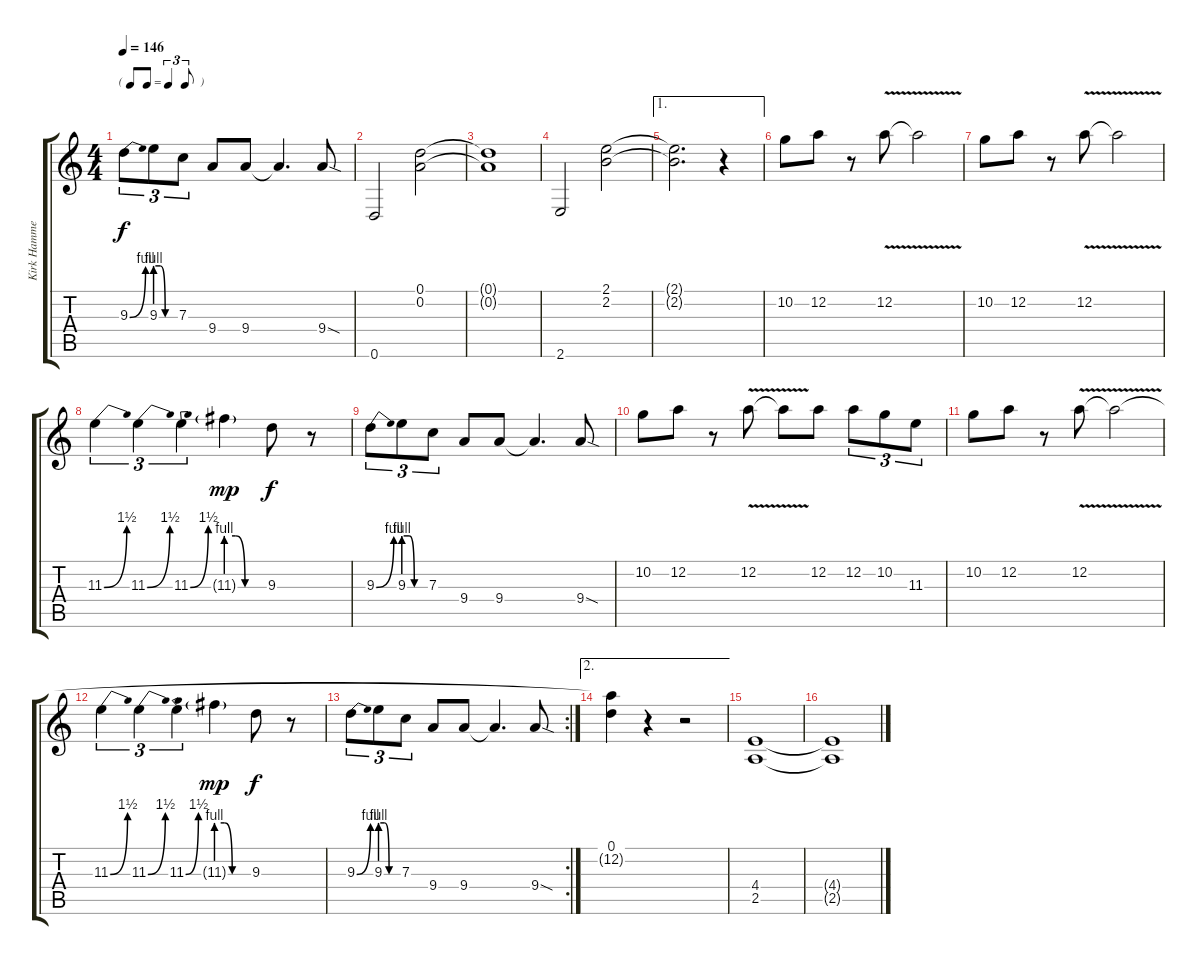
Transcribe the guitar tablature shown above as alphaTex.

\track ("Kirk Hammet" "Kirk Hamme") {instrument distortionguitar}
\staff {score tabs}
\tuning (D4 A3 F3 C3 G2 D2) {hide}
\ts (4 4)
\tf triplet8th
\tempo 146
\clef g2
\ks c
9.3{be (bend 0 0 60 4)}.8{tu (3 2) dy f} 9.3{be (custom 0 4 15 4 30 0 60 0)}.8{tu (3 2)} 7.3.8{tu (3 2)} 9.4.8 9.4.8 9.4{t}.4{d} 9.4{sod}.8 |
0.6.2 (0.1 0.2).2 |
(0.1{t} 0.2{t}).1 |
2.6.2 (2.1 2.2).2 |
\ae 1
(2.1{t} 2.2{t}).2{d} r.4 |
10.2.8 12.2.8 r.8 12.2{v}.8 12.2{t}.2 |
10.2.8 12.2.8 r.8 12.2{v}.8 12.2{t}.2 |
11.3{be (bend 0 0 60 6)}.4{tu (3 2)} 11.3{be (bend 0 0 60 6)}.4{tu (3 2)} 11.3{be (bend 0 0 60 6)}.4{tu (3 2)} 11.3{be (custom 0 4 15 4 30 0 60 0) g}.4{dy mp} 9.3.8{dy f} r.8 |
9.3{be (bend 0 0 60 4)}.8{tu (3 2)} 9.3{be (custom 0 4 15 4 30 0 60 0)}.8{tu (3 2)} 7.3.8{tu (3 2)} 9.4.8 9.4.8 9.4{t}.4{d} 9.4{sod}.8 |
10.2.8 12.2.8 r.8 12.2{v}.8 12.2{t}.8 12.2.8 12.2.8{tu (3 2)} 10.2.8{tu (3 2)} 11.3.8{tu (3 2)} |
10.2.8 12.2.8 r.8 12.2{v}.8 12.2{t}.2 |
11.3{be (bend 0 0 60 6)}.4{tu (3 2)} 11.3{be (bend 0 0 60 6)}.4{tu (3 2)} 11.3{be (bend 0 0 60 6)}.4{tu (3 2)} 11.3{be (custom 0 4 15 4 30 0 60 0) g}.4{dy mp} 9.3.8{dy f} r.8 |
\rc 2
9.3{be (bend 0 0 60 4)}.8{tu (3 2)} 9.3{be (custom 0 4 15 4 30 0 60 0)}.8{tu (3 2)} 7.3.8{tu (3 2)} 9.4.8 9.4.8 9.4{t}.4{d} 9.4{sod}.8 |
\ae 2
(0.1 12.2{t}).4 r.4 r.2 |
(4.4 2.5).1 |
(4.4{t} 2.5{t}).1
